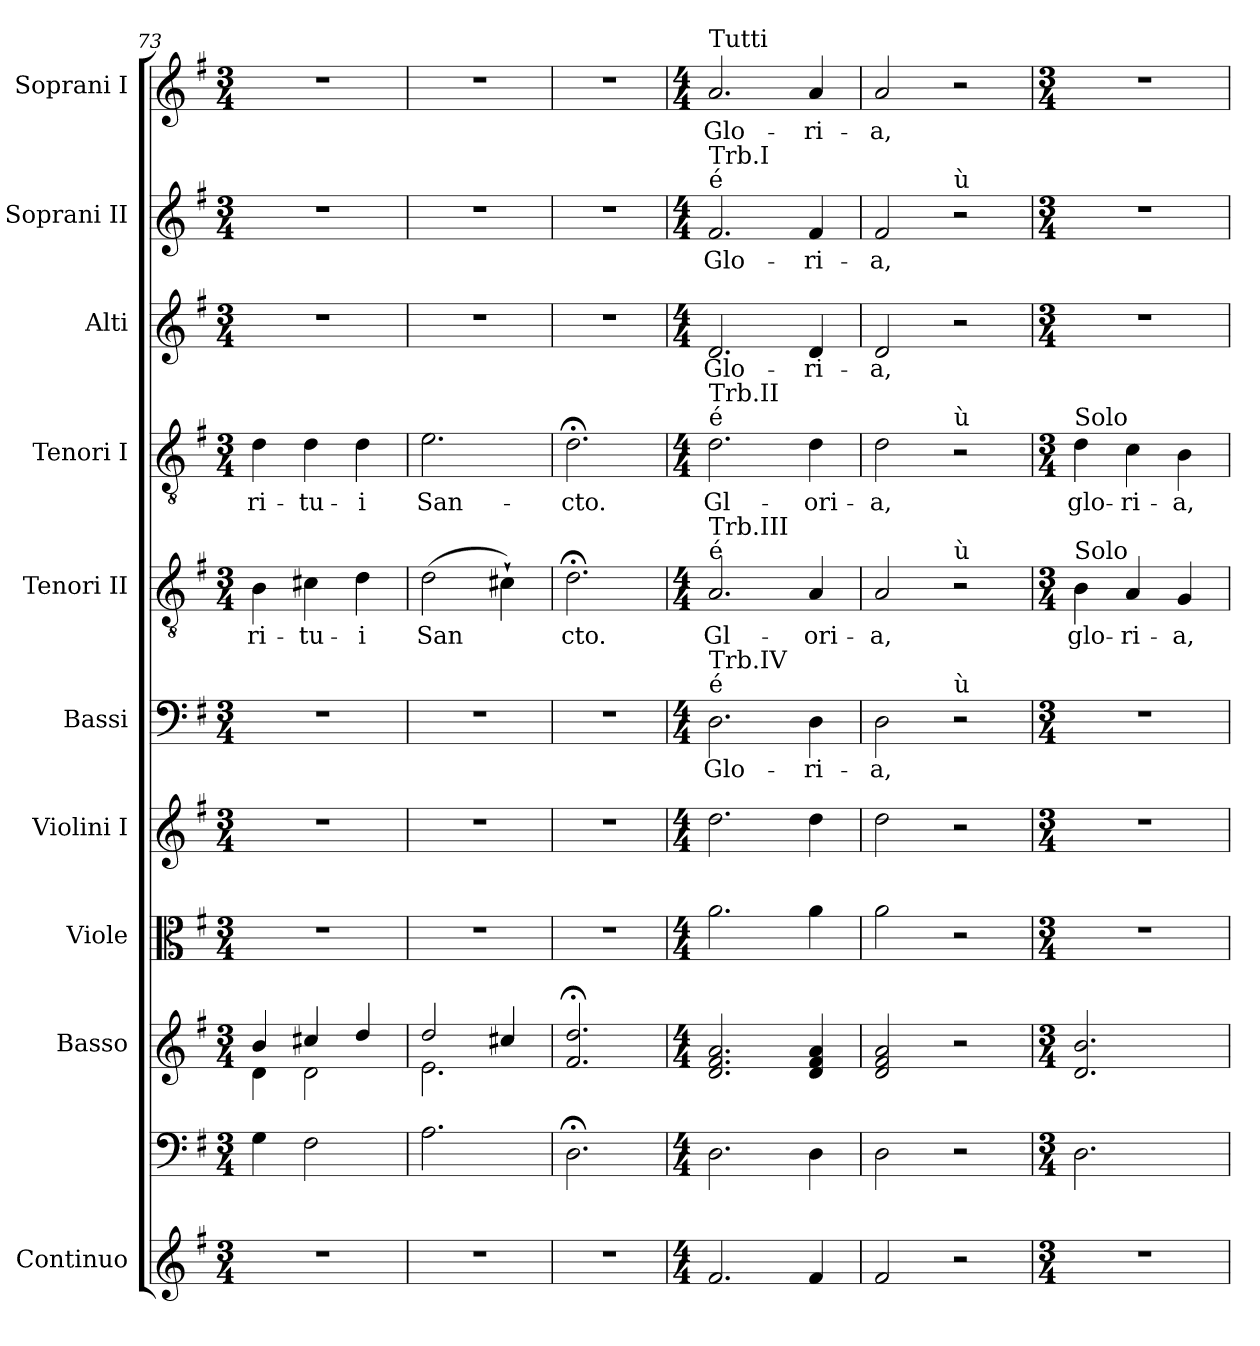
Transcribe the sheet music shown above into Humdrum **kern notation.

**kern	**kern	**kern	**kern	**kern	**kern	**text	**kern	**text	**kern	**text	**kern	**text	**kern	**text	**kern	**text
*part10	*part10	*part9	*part8	*part7	*part6	*part6	*part5	*part5	*part4	*part4	*part3	*part3	*part2	*part2	*part1	*part1
*staff11	*staff10	*staff9	*staff8	*staff7	*staff6	*staff6	*staff5	*staff5	*staff4	*staff4	*staff3	*staff3	*staff2	*staff2	*staff1	*staff1
*I"Continuo	*	*I"Basso	*I"Viole	*I"Violini I	*I"Bassi	*	*I"Tenori II	*	*I"Tenori I	*	*I"Alti	*	*I"Soprani II	*	*I"Soprani I	*
*	*	*	*	*I'Vln	*	*	*	*	*	*	*	*	*	*	*	*
*clefG2	*clefF4	*clefG2	*clefC3	*clefG2	*clefF4	*	*clefGv2	*	*clefGv2	*	*clefG2	*	*clefG2	*	*clefG2	*
*k[f#]	*k[f#]	*k[f#]	*k[f#]	*k[f#]	*k[f#]	*	*k[f#]	*	*k[f#]	*	*k[f#]	*	*k[f#]	*	*k[f#]	*
*G:	*G:	*G:	*G:	*G:	*G:	*	*G:	*	*G:	*	*G:	*	*G:	*	*G:	*
*M3/4	*M3/4	*M3/4	*M3/4	*M3/4	*M3/4	*	*M3/4	*	*M3/4	*	*M3/4	*	*M3/4	*	*M3/4	*
=73	=73	=73	=73	=73	=73	=73	=73	=73	=73	=73	=73	=73	=73	=73	=73	=73
*	*	*^	*	*	*	*	*	*	*	*	*	*	*	*	*	*
!	!	!	!	!	!	!	!	!	!LO:LY:b	!	!LO:LY:b	!	!	!	!	!	!
2.r	4G\	4b/	4d\	2.r	2.r	2.r	.	4B\	-ri-	4d\	-ri-	2.r	.	2.r	.	2.r	.
!	!	!	!	!	!	!	!	!	!LO:LY:b	!	!LO:LY:b	!	!	!	!	!	!
.	2F#\	4cc#X/	2d\	.	.	.	.	4c#X\	-tu-	4d\	-tu-	.	.	.	.	.	.
!	!	!	!	!	!	!	!	!	!LO:LY:b	!	!LO:LY:b	!	!	!	!	!	!
.	.	4dd/	.	.	.	.	.	4d\	-i	4d\	-i	.	.	.	.	.	.
=74	=74	=74	=74	=74	=74	=74	=74	=74	=74	=74	=74	=74	=74	=74	=74	=74	=74
!	!	!	!	!	!	!	!	!	!LO:LY:b	!	!LO:LY:b	!	!	!	!	!	!
2.r	2.A\	2dd/	2.e\	2.r	2.r	2.r	.	(>2d\	San-	2.e\	San-	2.r	.	2.r	.	2.r	.
!	!	!	!	!	!	!	!	!	!LO:LY:b	!	!	!	!	!	!	!	!
.	.	4cc#X/	.	.	.	.	.	4c#X`>\)	--	.	.	.	.	.	.	.	.
*	*	*v	*v	*	*	*	*	*	*	*	*	*	*	*	*	*	*
=75	=75	=75	=75	=75	=75	=75	=75	=75	=75	=75	=75	=75	=75	=75	=75	=75
!	!	!	!	!	!	!	!	!LO:LY:b	!	!LO:LY:b	!	!	!	!	!	!
2.r	2.D;<\	2.dd/;< 2.f#/;<	2.r	2.r	2.r	.	2.d;<\	-cto.	2.d;<\	-cto.	2.r	.	2.r	.	2.r	.
=76	=76	=76	=76	=76	=76	=76	=76	=76	=76	=76	=76	=76	=76	=76	=76	=76
*M4/4	*M4/4	*M4/4	*M4/4	*M4/4	*M4/4	*	*M4/4	*	*M4/4	*	*M4/4	*	*M4/4	*	*M4/4	*
!	!	!	!	!	!	!	!	!	!	!	!	!	!	!	!LO:TX:a:t=Tutti	!
!	!	!	!	!	!	!	!	!	!	!	!	!	!LO:TX:a:t=é	!	!	!
!	!	!	!	!	!	!	!	!	!	!	!	!	!LO:TX:a:t=Trb.I	!	!	!
!	!	!	!	!	!	!	!	!	!LO:TX:a:t=é	!	!	!	!	!	!	!
!	!	!	!	!	!	!	!	!	!LO:TX:a:t=Trb.II	!	!	!	!	!	!	!
!	!	!	!	!	!	!	!LO:TX:a:t=é	!	!	!	!	!	!	!	!	!
!	!	!	!	!	!	!	!LO:TX:a:t=Trb.III	!	!	!	!	!	!	!	!	!
!	!	!	!	!	!LO:TX:a:t=é	!	!	!	!	!	!	!	!	!	!	!
!	!	!	!	!	!LO:TX:a:t=Trb.IV	!	!	!	!	!	!	!	!	!	!	!
!	!	!	!	!	!	!LO:LY:b	!	!LO:LY:b	!	!LO:LY:b	!	!LO:LY:b	!	!LO:LY:b	!	!LO:LY:b
2.f#/	2.D\	2.a/ 2.f#/ 2.d/	2.a\	2.dd\	2.D\	Glo-	2.A/	Gl-	2.d\	Gl-	2.d/	Glo-	2.f#/	Glo-	2.a/	Glo-
!	!	!	!	!	!	!LO:LY:b	!	!LO:LY:b	!	!LO:LY:b	!	!LO:LY:b	!	!LO:LY:b	!	!LO:LY:b
4f#/	4D\	4a/ 4f#/ 4d/	4a\	4dd\	4D\	-ri-	4A/	-ori-	4d\	-ori-	4d/	-ri-	4f#/	-ri-	4a/	-ri-
=77	=77	=77	=77	=77	=77	=77	=77	=77	=77	=77	=77	=77	=77	=77	=77	=77
!	!	!	!	!	!	!LO:LY:b	!	!LO:LY:b	!	!LO:LY:b	!	!LO:LY:b	!	!LO:LY:b	!	!LO:LY:b
2f#/	2D\	2a/ 2f#/ 2d/	2a\	2dd\	2D\	-a,	2A/	-a,	2d\	-a,	2d/	-a,	2f#/	-a,	2a/	-a,
!	!	!	!	!	!	!	!	!	!	!	!	!	!LO:TX:a:t=ù	!	!	!
!	!	!	!	!	!	!	!	!	!LO:TX:a:t=ù	!	!	!	!	!	!	!
!	!	!	!	!	!	!	!LO:TX:a:t=ù	!	!	!	!	!	!	!	!	!
!	!	!	!	!	!LO:TX:a:t=ù	!	!	!	!	!	!	!	!	!	!	!
2r	2r	2r	2r	2r	2r	.	2r	.	2r	.	2r	.	2r	.	2r	.
!!LO:PB:g=z
=78	=78	=78	=78	=78	=78	=78	=78	=78	=78	=78	=78	=78	=78	=78	=78	=78
*M3/4	*M3/4	*M3/4	*M3/4	*M3/4	*M3/4	*	*M3/4	*	*M3/4	*	*M3/4	*	*M3/4	*	*M3/4	*
!	!	!	!	!	!	!	!	!	!LO:TX:a:t=Solo	!	!	!	!	!	!	!
!	!	!	!	!	!	!	!LO:TX:a:t=Solo	!	!	!	!	!	!	!	!	!
!	!	!	!	!	!	!	!	!LO:LY:b	!	!LO:LY:b	!	!	!	!	!	!
2.r	2.D\	2.b/ 2.d/	2.r	2.r	2.r	.	4B\	glo-	4d\	glo-	2.r	.	2.r	.	2.r	.
!	!	!	!	!	!	!	!	!LO:LY:b	!	!LO:LY:b	!	!	!	!	!	!
.	.	.	.	.	.	.	4A/	-ri-	4c\	-ri-	.	.	.	.	.	.
!	!	!	!	!	!	!	!	!LO:LY:b	!	!LO:LY:b	!	!	!	!	!	!
.	.	.	.	.	.	.	4G/	-a,	4B\	-a,	.	.	.	.	.	.
=	=	=	=	=	=	=	=	=	=	=	=	=	=	=	=	=
*-	*-	*-	*-	*-	*-	*-	*-	*-	*-	*-	*-	*-	*-	*-	*-	*-
